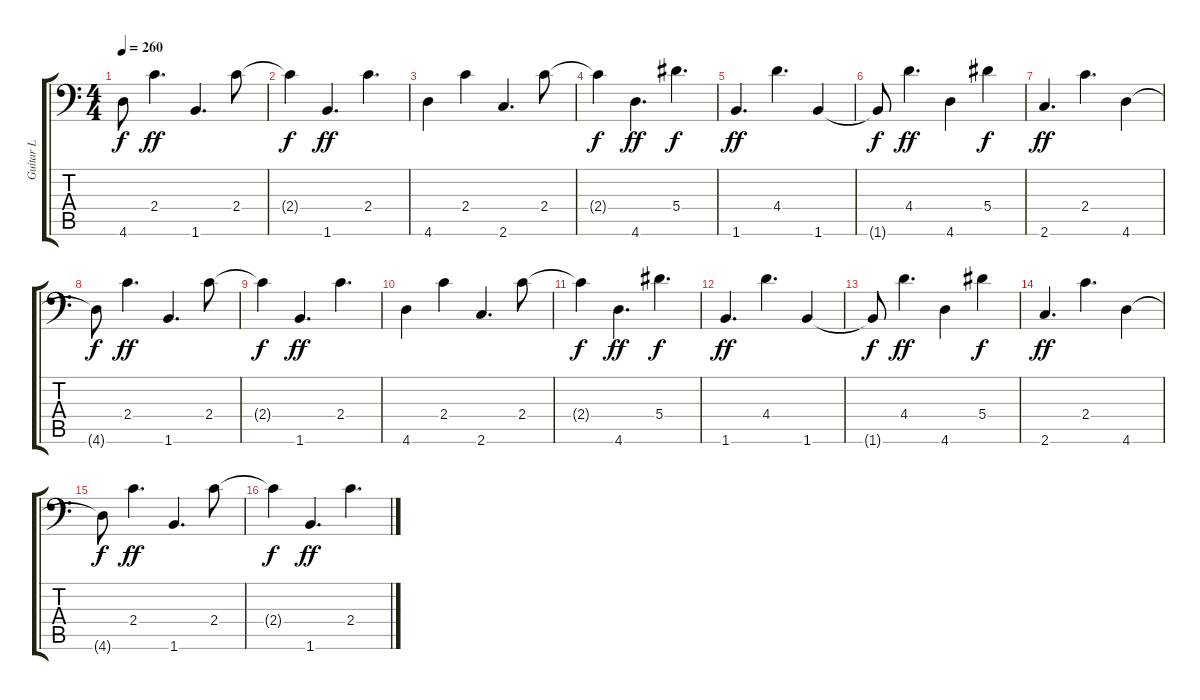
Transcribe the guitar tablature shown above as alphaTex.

\track ("Guitar L" "Guitar L") {instrument distortionguitar}
\staff {score tabs}
\tuning (C4 G3 Eb3 Bb2 F2 Bb1) {hide}
\ts (4 4)
\tempo 260
\clef f4
\ks c
4.6{t}.8{dy f} 2.4.4{d dy ff} 1.6.4{d} 2.4.8 |
2.4{t}.4{dy f} 1.6.4{d dy ff} 2.4.4{d} |
4.6.4 2.4.4 2.6.4{d} 2.4.8 |
2.4{t}.4{dy f} 4.6.4{d dy ff} 5.4.4{d dy f} |
1.6.4{d dy ff} 4.4.4{d} 1.6.4 |
1.6{t}.8{dy f} 4.4.4{d dy ff} 4.6.4 5.4.4{dy f} |
2.6.4{d dy ff} 2.4.4{d} 4.6.4 |
4.6{t}.8{dy f} 2.4.4{d dy ff} 1.6.4{d} 2.4.8 |
2.4{t}.4{dy f} 1.6.4{d dy ff} 2.4.4{d} |
4.6.4 2.4.4 2.6.4{d} 2.4.8 |
2.4{t}.4{dy f} 4.6.4{d dy ff} 5.4.4{d dy f} |
1.6.4{d dy ff} 4.4.4{d} 1.6.4 |
1.6{t}.8{dy f} 4.4.4{d dy ff} 4.6.4 5.4.4{dy f} |
2.6.4{d dy ff} 2.4.4{d} 4.6.4 |
4.6{t}.8{dy f} 2.4.4{d dy ff} 1.6.4{d} 2.4.8 |
2.4{t}.4{dy f} 1.6.4{d dy ff} 2.4.4{d}
